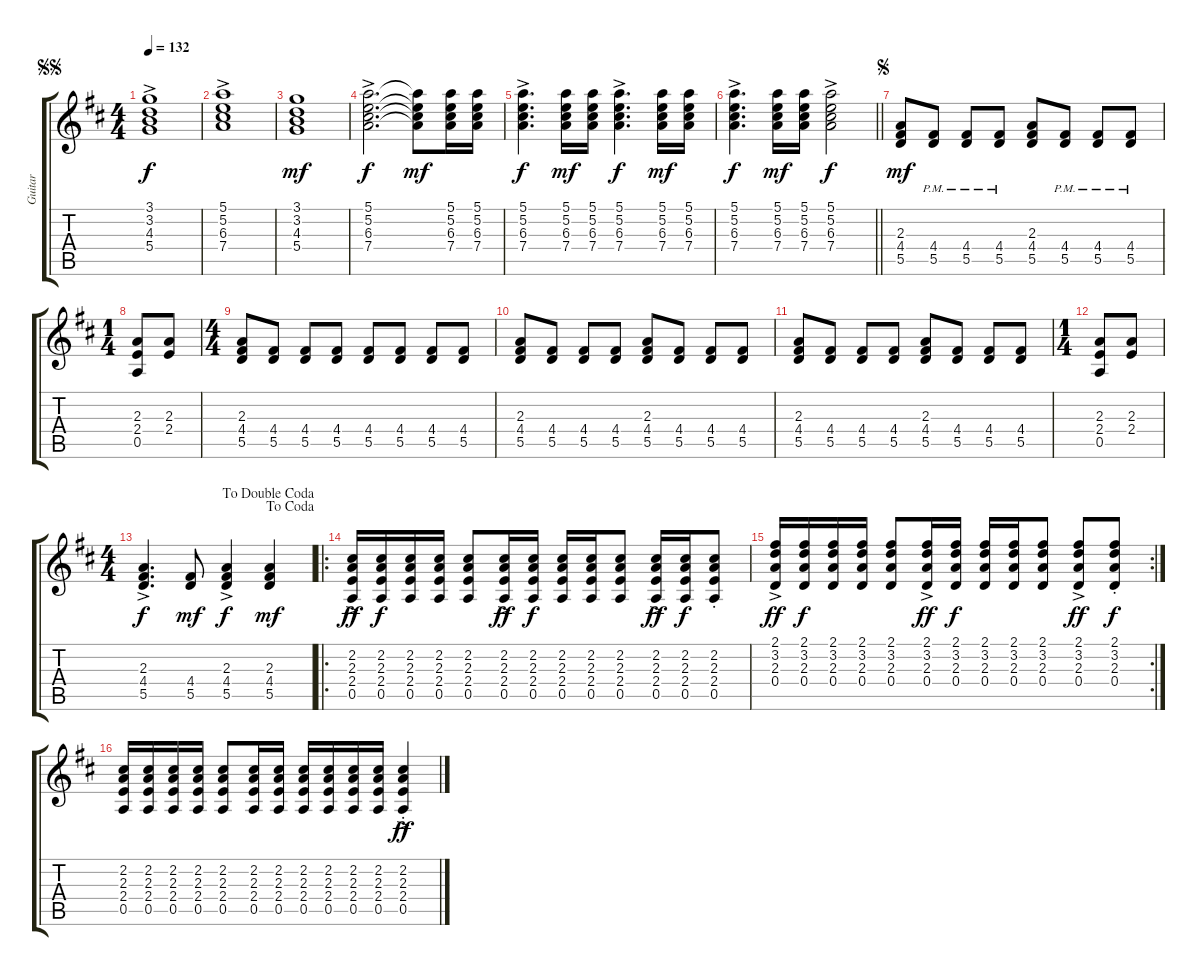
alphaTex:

\track ("Guitar" "Guitar") {instrument electricguitarclean}
\staff {score tabs}
\tuning (E4 B3 G3 D3 A2 E2) {hide}
\ts (4 4)
\jump segnosegno
\tempo 132
\clef g2
\ks d
(3.1{ac} 3.2{ac} 4.3{ac} 5.4{ac}).1{dy f} |
(5.1{ac} 5.2{ac} 6.3{ac} 7.4{ac}).1 |
(3.1 3.2 4.3 5.4).1{dy mf} |
(5.1{ac} 5.2{ac} 6.3{ac} 7.4{ac}).2{d dy f} (5.1{t} 5.2{t} 6.3{t} 7.4{t}).8{dy mf} (5.1 5.2 6.3 7.4).16 (5.1 5.2 6.3 7.4).16 |
(5.1{ac} 5.2{ac} 6.3{ac} 7.4{ac}).4{d dy f} (5.1 5.2 6.3 7.4).16{dy mf} (5.1 5.2 6.3 7.4).16 (5.1{ac} 5.2{ac} 6.3{ac} 7.4{ac}).4{d dy f} (5.1 5.2 6.3 7.4).16{dy mf} (5.1 5.2 6.3 7.4).16 |
\barLineRight lightlight
(5.1{ac} 5.2{ac} 6.3{ac} 7.4{ac}).4{d dy f} (5.1 5.2 6.3 7.4).16{dy mf} (5.1 5.2 6.3 7.4).16 (5.1{ac} 5.2{ac} 6.3{ac} 7.4{ac}).2{dy f} |
\jump segno
(2.3 4.4 5.5).8{dy mf} (4.4{pm} 5.5{pm}).8 (4.4{pm} 5.5{pm}).8 (4.4{pm} 5.5{pm}).8 (2.3 4.4 5.5).8 (4.4{pm} 5.5{pm}).8 (4.4{pm} 5.5{pm}).8 (4.4{pm} 5.5{pm}).8 |
\ts (1 4)
(2.3 2.4 0.5).8 (2.3 2.4).8 |
\ts (4 4)
(2.3 4.4 5.5).8 (4.4 5.5).8 (4.4 5.5).8 (4.4 5.5).8 (4.4 5.5).8 (4.4 5.5).8 (4.4 5.5).8 (4.4 5.5).8 |
(2.3 4.4 5.5).8 (4.4 5.5).8 (4.4 5.5).8 (4.4 5.5).8 (2.3 4.4 5.5).8 (4.4 5.5).8 (4.4 5.5).8 (4.4 5.5).8 |
(2.3 4.4 5.5).8 (4.4 5.5).8 (4.4 5.5).8 (4.4 5.5).8 (2.3 4.4 5.5).8 (4.4 5.5).8 (4.4 5.5).8 (4.4 5.5).8 |
\ts (1 4)
(2.3 2.4 0.5).8 (2.3 2.4).8 |
\ts (4 4)
\jump dacoda
\jump dadoublecoda
(2.3{ac} 4.4{ac} 5.5{ac}).4{d dy f} (4.4 5.5).8{dy mf} (2.3{ac} 4.4{ac} 5.5{ac}).4{dy f} (2.3 4.4 5.5).4{dy mf} |
\ro
(2.2{ac} 2.3{ac} 2.4{ac} 0.5{ac}).16{dy ff} (2.2 2.3 2.4 0.5).16{dy f} (2.2 2.3 2.4 0.5).16 (2.2 2.3 2.4 0.5).16 (2.2 2.3 2.4 0.5).8 (2.2{ac} 2.3{ac} 2.4{ac} 0.5{ac}).16{dy ff} (2.2 2.3 2.4 0.5).16{dy f} (2.2 2.3 2.4 0.5).16 (2.2 2.3 2.4 0.5).16 (2.2 2.3 2.4 0.5).8 (2.2{ac} 2.3{ac} 2.4{ac} 0.5{ac}).16{dy ff} (2.2 2.3 2.4 0.5).16{dy f} (2.2{st} 2.3{st} 2.4{st} 0.5{st}).8 |
\rc 2
(2.1{ac} 3.2{ac} 2.3{ac} 0.4{ac}).16{dy ff} (2.1 3.2 2.3 0.4).16{dy f} (2.1 3.2 2.3 0.4).16 (2.1 3.2 2.3 0.4).16 (2.1 3.2 2.3 0.4).8 (2.1{ac} 3.2{ac} 2.3{ac} 0.4{ac}).16{dy ff} (2.1 3.2 2.3 0.4).16{dy f} (2.1 3.2 2.3 0.4).16 (2.1 3.2 2.3 0.4).16 (2.1 3.2 2.3 0.4).8 (2.1{ac} 3.2{ac} 2.3{ac} 0.4{ac}).8{dy ff} (2.1{st} 3.2{st} 2.3{st} 0.4{st}).8{dy f} |
(2.2 2.3 2.4 0.5).16 (2.2 2.3 2.4 0.5).16 (2.2 2.3 2.4 0.5).16 (2.2 2.3 2.4 0.5).16 (2.2 2.3 2.4 0.5).8 (2.2 2.3 2.4 0.5).16 (2.2 2.3 2.4 0.5).16 (2.2 2.3 2.4 0.5).16 (2.2 2.3 2.4 0.5).16 (2.2 2.3 2.4 0.5).16 (2.2 2.3 2.4 0.5).16 (2.2{ac st} 2.3{ac st} 2.4{ac st} 0.5{ac st}).4{dy ff}
